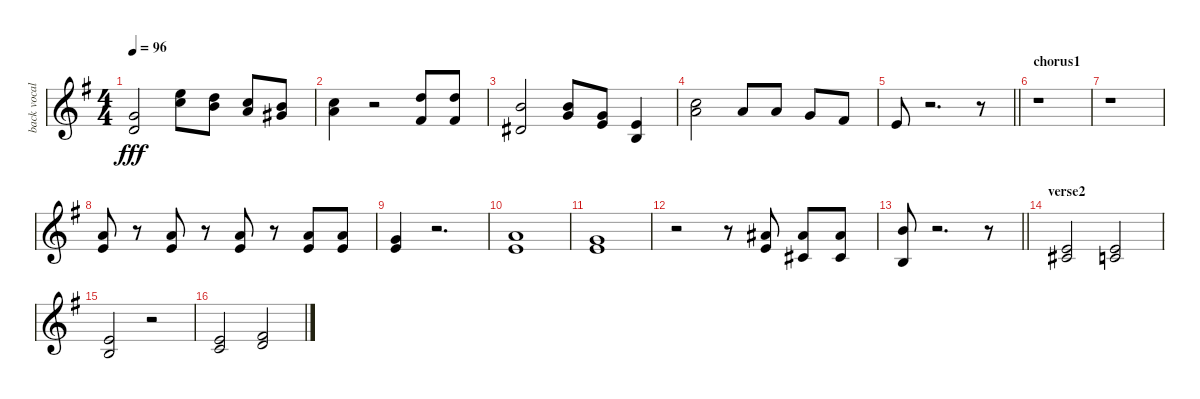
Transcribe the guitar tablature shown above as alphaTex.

\track ("back vocals" "back vocal") {instrument synthvoice}
\staff {score}
\tuning (E4 B3 G3 D3 A2 E2) {hide}
\ts (4 4)
\tempo 96
\clef g2
\ks eminor
(3.1 3.2).2{dy fff} (12.1 13.2).8 (10.1 12.2).8 (13.2 14.3).8 (12.2 13.3).8 |
(13.2 14.3).4 r.2 (10.1 11.3).8 (10.1 11.3).8 |
(7.1 8.3).2 (7.1 8.2).8 (0.1 8.2).8 (0.1 0.2).4 |
(8.1 10.2).2 10.2.8 10.2.8 8.2.8 7.2.8 |
\barLineRight lightlight
5.2.8 r.2{d} r.8 |
\section ("" "chorus1")
r.1 |
r.1 |
(5.1 5.2).8 r.8 (5.1 5.2).8 r.8 (5.1 5.2).8 r.8 (5.1 5.2).8 (5.1 5.2).8 |
(3.1 5.2).4 r.2{d} |
(5.1 5.2).1 |
(3.1 5.2).1 |
r.2 r.8 (6.1 5.2).8 (6.1 6.3).8 (6.1 6.3).8 |
\barLineRight lightlight
(7.1 0.2).8 r.2{d} r.8 |
\section ("" "verse2")
(0.1 6.3).2 (0.1 5.3).2 |
(0.1 0.2).2 r.2 |
(0.1 1.2).2 (2.1 3.2).2
